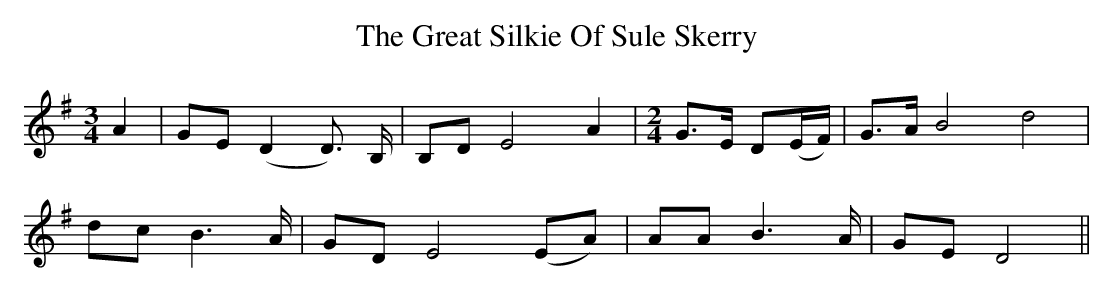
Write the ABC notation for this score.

X:1
T: The Great Silkie Of Sule Skerry
M: 3/4
L: 1/8
K: Gmaj
A2|GE (D2 D>) B,|B,D E4 A2|[M:2/4] G>E D(E/F/)|G>A B4 d4|
dc B2>A|GD E4 (EA)|AA B2>A|GE D4||
